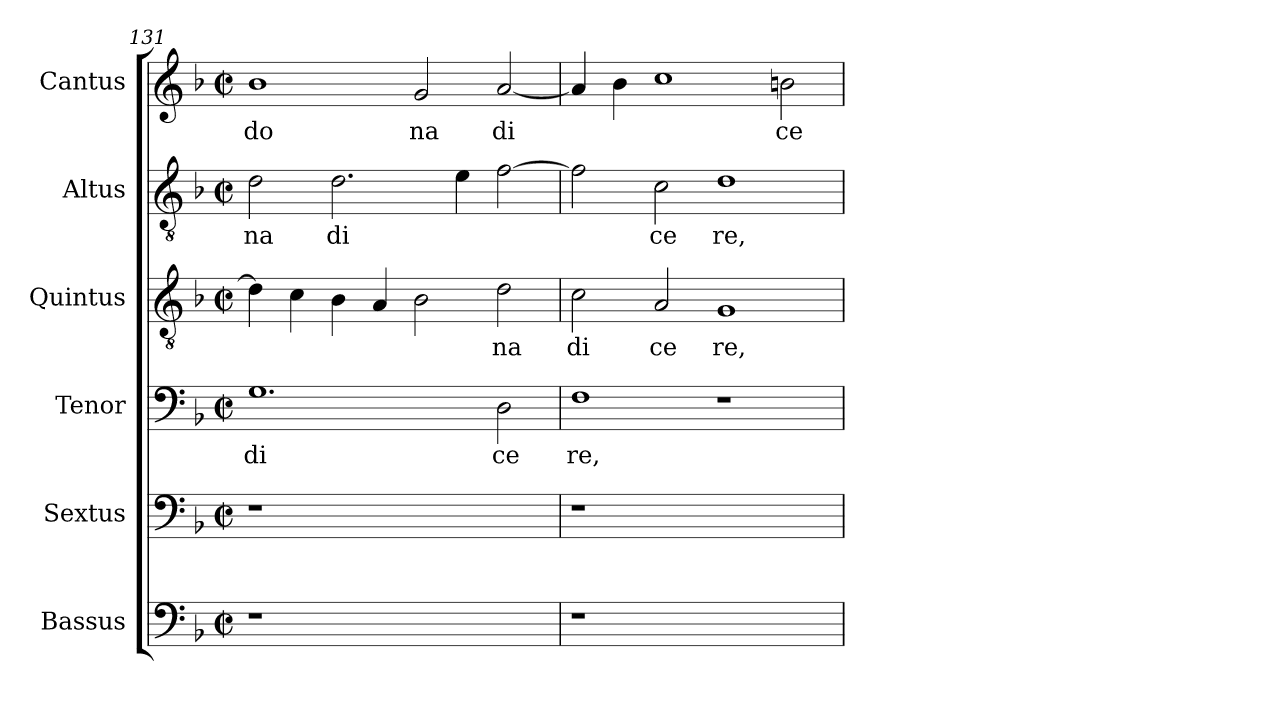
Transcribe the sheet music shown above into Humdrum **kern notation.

**kern	**kern	**kern	**text	**kern	**text	**kern	**text	**kern	**text
*part6	*part5	*part4	*part4	*part3	*part3	*part2	*part2	*part1	*part1
*staff6	*staff5	*staff4	*staff4	*staff3	*staff3	*staff2	*staff2	*staff1	*staff1
*I"Bassus	*I"Sextus	*I"Tenor	*	*I"Quintus	*	*I"Altus	*	*I"Cantus	*
*clefF4	*clefF4	*clefF4	*	*clefGv2	*	*clefGv2	*	*clefG2	*
*k[b-]	*k[b-]	*k[b-]	*	*k[b-]	*	*k[b-]	*	*k[b-]	*
*F:	*F:	*F:	*	*F:	*	*F:	*	*F:	*
*M2/2	*M2/2	*M2/2	*	*M2/2	*	*M2/2	*	*M2/2	*
*met(c|)	*met(c|)	*met(c|)	*	*met(c|)	*	*met(c|)	*	*met(c|)	*
=131	=131	=131	=131	=131	=131	=131	=131	=131	=131
!	!	!	!LO:LY:b:cj	!	!	!	!LO:LY:b:cj	!	!LO:LY:b:cj
1r	1r	1.G	di	4d\]	.	2d\	na	1b-	do
.	.	.	.	4c\	.	.	.	.	.
!	!	!	!	!	!	!	!LO:LY:b:cj	!	!
.	.	.	.	4B-\	.	2.d\	di	.	.
.	.	.	.	4A/	.	.	.	.	.
!	!	!	!	!	!	!	!	!	!LO:LY:b:cj
1ryy	1ryy	.	.	2B-\	.	.	.	2g/	na
.	.	.	.	.	.	4e\	.	.	.
!	!	!	!LO:LY:b:cj	!	!LO:LY:b:cj	!	!	!	!LO:LY:b:cj
.	.	2D\	ce	2d\	na	[>2f\	.	[<2a/	di
=132	=132	=132	=132	=132	=132	=132	=132	=132	=132
!	!	!	!LO:LY:b:cj	!	!LO:LY:b:cj	!	!	!	!
1r	1r	1F	re,	2c\	di	2f\]	.	4a/]	.
.	.	.	.	.	.	.	.	4b-\	.
!	!	!	!	!	!LO:LY:b:cj	!	!LO:LY:b:cj	!	!
.	.	.	.	2A/	ce	2c\	ce	1cc	.
!	!	!	!	!	!LO:LY:b:cj	!	!LO:LY:b:cj	!	!
1ryy	1ryy	1r	.	1G	re,	1d	re,	.	.
!	!	!	!	!	!	!	!	!	!LO:LY:b:cj
.	.	.	.	.	.	.	.	2b\	ce
=	=	=	=	=	=	=	=	=	=
*-	*-	*-	*-	*-	*-	*-	*-	*-	*-
